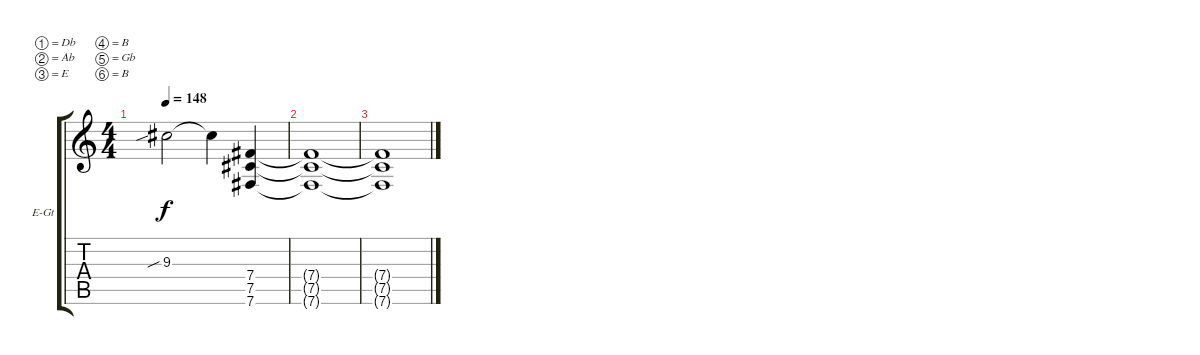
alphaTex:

\bracketExtendMode groupsimilarinstruments
\firstSystemTrackNameOrientation horizontal
\otherSystemsTrackNameOrientation horizontal
\track ("Electric Guitar" "E-Gt") {instrument distortionguitar}
\staff {score tabs}
\tuning (Db4 Ab3 E3 B2 Gb2 B1)
\ts (4 4)
\tempo 148
\clef g2
\ks c
9.3{sib}.2{dy f} 9.3{t}.4 (7.4 7.5 7.6).4 |
(7.4{t} 7.5{t} 7.6{t}).1 |
(7.4{t} 7.5{t} 7.6{t}).1
